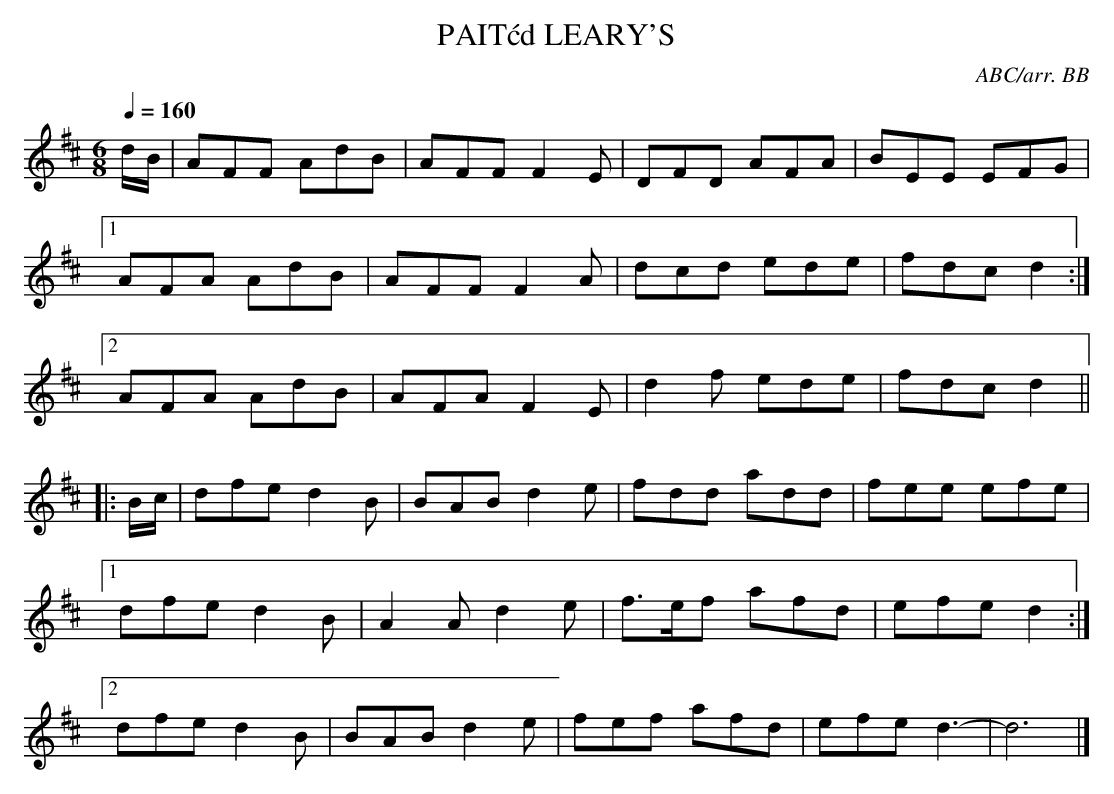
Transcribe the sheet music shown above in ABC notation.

X:1
T:PAIT\'cd LEARY'S
C:ABC/arr. BB
Q:1/4=160
L:1/8
M:6/8
K:D
d/B/|AFF AdB|AFF F2E|DFD AFA|BEE EFG|
[1 AFA AdB|AFF F2A|dcd ede|fdc d2:|
[2 AFA AdB|AFA F2E|d2f ede|fdc d2 ||
|:B/c/|dfe d2B|BAB d2e|fdd add|fee efe|
[1 dfe d2B|A2A d2e|f>ef afd|efe d2:|
[2 dfe d2B|BAB d2e|fef afd|efe d3- |d6|]
